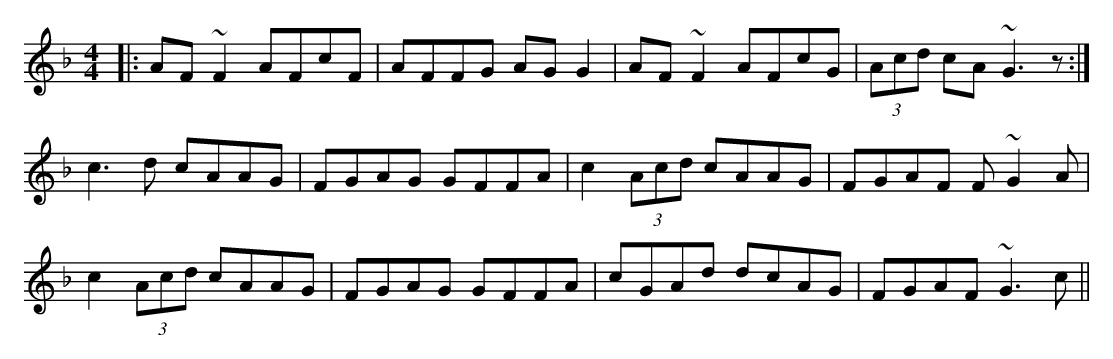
X:1
M:4/4
K:F
|:AF~F2 AFcF|AFFG AGG2|AF~F2 AFcG|(3Acd cA ~G3z:|
c3d cAAG|FGAG GFFA|c2 (3Acd cAAG|FGAF F~G2A|
c2 (3Acd cAAG|FGAG GFFA|cGAd dcAG|FGAF ~G3c||
